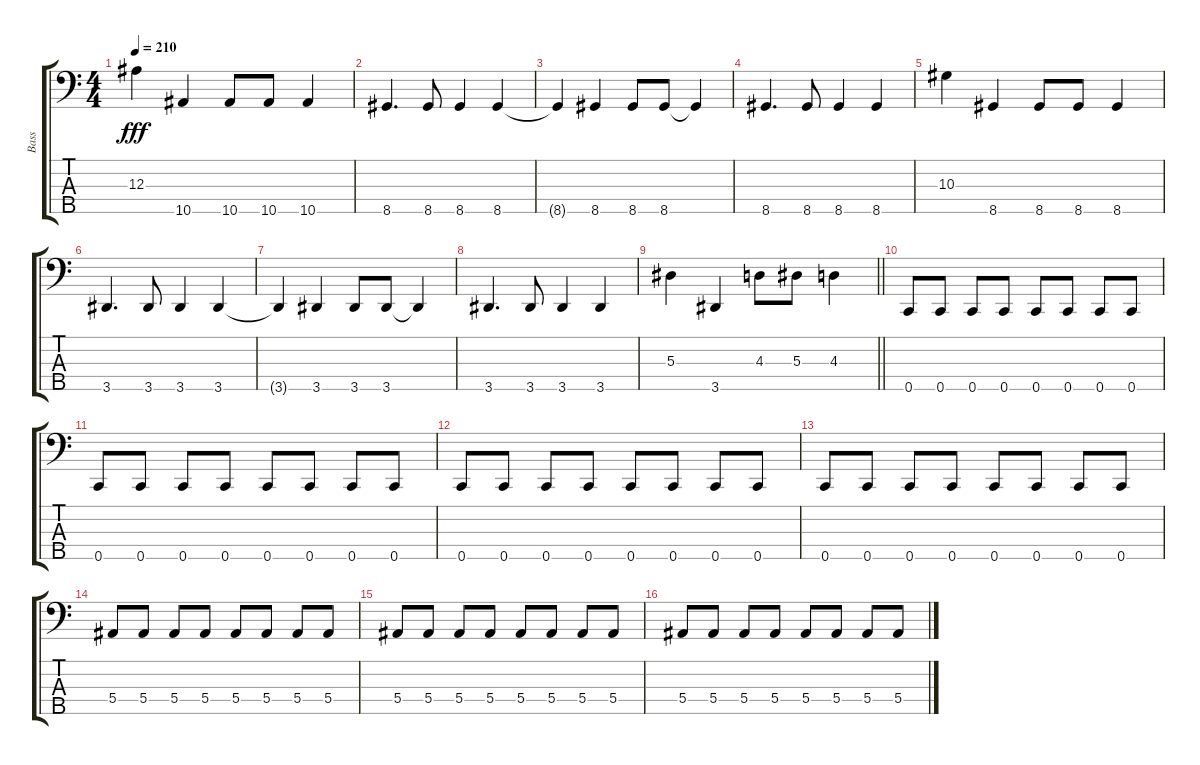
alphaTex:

\track ("Bass" "Bass") {instrument electricbasspick}
\staff {score tabs}
\tuning (Ab2 Eb2 Bb1 F1 C1) {hide}
\ts (4 4)
\tempo 210
\clef f4
\ks c
12.3.4{dy fff} 10.5.4 10.5.8 10.5.8 10.5.4 |
8.5.4{d} 8.5.8 8.5.4 8.5.4 |
8.5{t}.4 8.5.4 8.5.8 8.5.8 8.5{t}.4 |
8.5.4{d} 8.5.8 8.5.4 8.5.4 |
10.3.4 8.5.4 8.5.8 8.5.8 8.5.4 |
3.5.4{d} 3.5.8 3.5.4 3.5.4 |
3.5{t}.4 3.5.4 3.5.8 3.5.8 3.5{t}.4 |
3.5.4{d} 3.5.8 3.5.4 3.5.4 |
\barLineRight lightlight
5.3.4 3.5.4 4.3.8 5.3.8 4.3.4 |
\section ("" " ")
0.5.8 0.5.8 0.5.8 0.5.8 0.5.8 0.5.8 0.5.8 0.5.8 |
0.5.8 0.5.8 0.5.8 0.5.8 0.5.8 0.5.8 0.5.8 0.5.8 |
0.5.8 0.5.8 0.5.8 0.5.8 0.5.8 0.5.8 0.5.8 0.5.8 |
0.5.8 0.5.8 0.5.8 0.5.8 0.5.8 0.5.8 0.5.8 0.5.8 |
5.4.8 5.4.8 5.4.8 5.4.8 5.4.8 5.4.8 5.4.8 5.4.8 |
5.4.8 5.4.8 5.4.8 5.4.8 5.4.8 5.4.8 5.4.8 5.4.8 |
5.4.8 5.4.8 5.4.8 5.4.8 5.4.8 5.4.8 5.4.8 5.4.8
